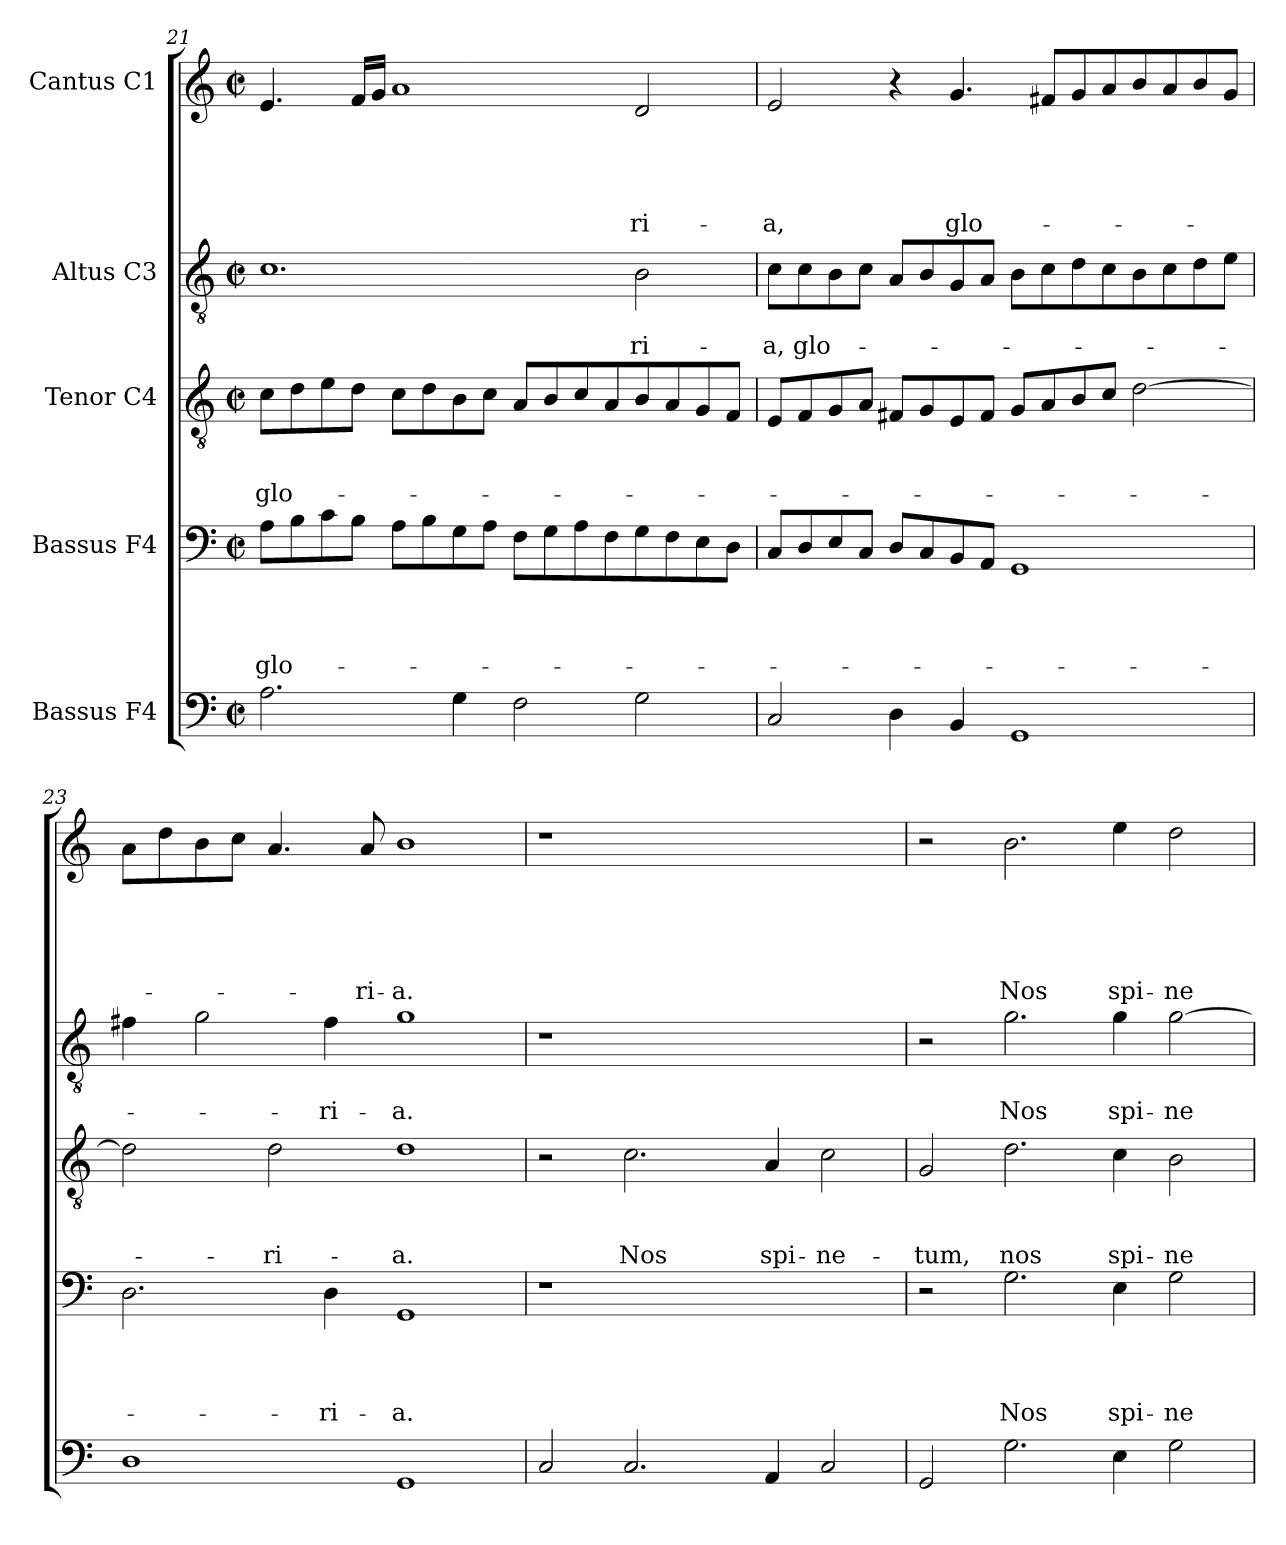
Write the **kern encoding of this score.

**kern	**kern	**text	**text	**text	**text	**kern	**text	**text	**text	**kern	**text	**text	**kern	**text	**text	**text	**text	**text
*part5	*part4	*part4	*part4	*part4	*part4	*part3	*part3	*part3	*part3	*part2	*part2	*part2	*part1	*part1	*part1	*part1	*part1	*part1
*staff5	*staff4	*staff4	*staff4	*staff4	*staff4	*staff3	*staff3	*staff3	*staff3	*staff2	*staff2	*staff2	*staff1	*staff1	*staff1	*staff1	*staff1	*staff1
*I"Bassus F4	*I"Bassus F4	*	*	*	*	*I"Tenor C4	*	*	*	*I"Altus C3	*	*	*I"Cantus C1	*	*	*	*	*
*clefF4	*clefF4	*	*	*	*	*clefGv2	*	*	*	*clefGv2	*	*	*clefG2	*	*	*	*	*
*k[]	*k[]	*	*	*	*	*k[]	*	*	*	*k[]	*	*	*k[]	*	*	*	*	*
*C:	*C:	*	*	*	*	*C:	*	*	*	*C:	*	*	*C:	*	*	*	*	*
*M2/2	*M2/2	*	*	*	*	*M2/2	*	*	*	*M2/2	*	*	*M2/2	*	*	*	*	*
*met(c|)	*met(c|)	*	*	*	*	*met(c|)	*	*	*	*met(c|)	*	*	*met(c|)	*	*	*	*	*
=21	=21	=21	=21	=21	=21	=21	=21	=21	=21	=21	=21	=21	=21	=21	=21	=21	=21	=21
2.A\	8A\L	.	.	.	glo-	8c\L	.	.	glo-	1.c	.	.	4.e/	.	.	.	.	.
.	8B\	.	.	.	.	8d\	.	.	.	.	.	.	.	.	.	.	.	.
.	8c\	.	.	.	.	8e\	.	.	.	.	.	.	.	.	.	.	.	.
.	8B\J	.	.	.	.	8d\J	.	.	.	.	.	.	16f/LL	.	.	.	.	.
.	.	.	.	.	.	.	.	.	.	.	.	.	16g/JJ	.	.	.	.	.
.	8A\L	.	.	.	.	8c\L	.	.	.	.	.	.	1a	.	.	.	.	.
.	8B\	.	.	.	.	8d\	.	.	.	.	.	.	.	.	.	.	.	.
4G\	8G\	.	.	.	.	8B\	.	.	.	.	.	.	.	.	.	.	.	.
.	8A\J	.	.	.	.	8c\J	.	.	.	.	.	.	.	.	.	.	.	.
2F\	8F\L	.	.	.	.	8A/L	.	.	.	.	.	.	.	.	.	.	.	.
.	8G\	.	.	.	.	8B/	.	.	.	.	.	.	.	.	.	.	.	.
.	8A\	.	.	.	.	8c/	.	.	.	.	.	.	.	.	.	.	.	.
.	8F\	.	.	.	.	8A/	.	.	.	.	.	.	.	.	.	.	.	.
2G\	8G\	.	.	.	.	8B/	.	.	.	2B\	.	-ri-	2d/	.	.	.	.	-ri-
.	8F\	.	.	.	.	8A/	.	.	.	.	.	.	.	.	.	.	.	.
.	8E\	.	.	.	.	8G/	.	.	.	.	.	.	.	.	.	.	.	.
.	8D\J	.	.	.	.	8F/J	.	.	.	.	.	.	.	.	.	.	.	.
!!LO:LB:g=z
=22	=22	=22	=22	=22	=22	=22	=22	=22	=22	=22	=22	=22	=22	=22	=22	=22	=22	=22
2C/	8C/L	.	.	.	.	8E/L	.	.	.	8c\L	.	-a,	2e/	.	.	.	.	-a,
.	8D/	.	.	.	.	8F/	.	.	.	8c\	.	glo-	.	.	.	.	.	.
.	8E/	.	.	.	.	8G/	.	.	.	8B\	.	.	.	.	.	.	.	.
.	8C/J	.	.	.	.	8A/J	.	.	.	8c\J	.	.	.	.	.	.	.	.
4D\	8D/L	.	.	.	.	8F#X/L	.	.	.	8A/L	.	.	4r	.	.	.	.	.
.	8C/	.	.	.	.	8G/	.	.	.	8B/	.	.	.	.	.	.	.	.
4BB/	8BB/	.	.	.	.	8E/	.	.	.	8G/	.	.	4.g/	.	.	.	.	glo-
.	8AA/J	.	.	.	.	8F#/J	.	.	.	8A/J	.	.	.	.	.	.	.	.
1GG	1GG	.	.	.	.	8G/L	.	.	.	8B\L	.	.	.	.	.	.	.	.
.	.	.	.	.	.	8A/	.	.	.	8c\	.	.	8f#X/L	.	.	.	.	.
.	.	.	.	.	.	8B/	.	.	.	8d\	.	.	8g/	.	.	.	.	.
.	.	.	.	.	.	8c/J	.	.	.	8c\	.	.	8a/	.	.	.	.	.
.	.	.	.	.	.	[2d\	.	.	.	8B\	.	.	8b/	.	.	.	.	.
.	.	.	.	.	.	.	.	.	.	8c\	.	.	8a/	.	.	.	.	.
.	.	.	.	.	.	.	.	.	.	8d\	.	.	8b/	.	.	.	.	.
.	.	.	.	.	.	.	.	.	.	8e\J	.	.	8g/J	.	.	.	.	.
=23	=23	=23	=23	=23	=23	=23	=23	=23	=23	=23	=23	=23	=23	=23	=23	=23	=23	=23
1D	2.D\	.	.	.	.	2d\]	.	.	.	4f#X\	.	.	8a\L	.	.	.	.	.
.	.	.	.	.	.	.	.	.	.	.	.	.	8dd\	.	.	.	.	.
.	.	.	.	.	.	.	.	.	.	2g\	.	.	8b\	.	.	.	.	.
.	.	.	.	.	.	.	.	.	.	.	.	.	8cc\J	.	.	.	.	.
.	.	.	.	.	.	2d\	.	.	-ri-	.	.	.	4.a/	.	.	.	.	.
.	4D\	.	.	.	-ri-	.	.	.	.	4f#\	.	-ri-	.	.	.	.	.	.
.	.	.	.	.	.	.	.	.	.	.	.	.	8a/	.	.	.	.	-ri-
1GG	1GG	.	.	.	-a.	1d	.	.	-a.	1g	.	-a.	1b	.	.	.	.	-a.
=24	=24	=24	=24	=24	=24	=24	=24	=24	=24	=24	=24	=24	=24	=24	=24	=24	=24	=24
2C/	1r	.	.	.	.	2r	.	.	.	1r	.	.	1r	.	.	.	.	.
2.C/	.	.	.	.	.	2.c\	.	.	Nos	.	.	.	.	.	.	.	.	.
.	1ryy	.	.	.	.	.	.	.	.	1ryy	.	.	1ryy	.	.	.	.	.
4AA/	.	.	.	.	.	4A/	.	.	spi-	.	.	.	.	.	.	.	.	.
2C/	.	.	.	.	.	2c\	.	.	-ne-	.	.	.	.	.	.	.	.	.
=25	=25	=25	=25	=25	=25	=25	=25	=25	=25	=25	=25	=25	=25	=25	=25	=25	=25	=25
2GG/	2r	.	.	.	.	2G/	.	.	-tum,	2r	.	.	2r	.	.	.	.	.
2.G\	2.G\	.	.	.	Nos	2.d\	.	.	nos	2.g\	.	Nos	2.b\	.	.	.	.	Nos
4E\	4E\	.	.	.	spi-	4c\	.	.	spi-	4g\	.	spi-	4ee\	.	.	.	.	spi-
2G\	2G\	.	.	.	-ne-	2B\	.	.	-ne-	[2g\	.	-ne-	2dd\	.	.	.	.	-ne-
=	=	=	=	=	=	=	=	=	=	=	=	=	=	=	=	=	=	=
*-	*-	*-	*-	*-	*-	*-	*-	*-	*-	*-	*-	*-	*-	*-	*-	*-	*-	*-
